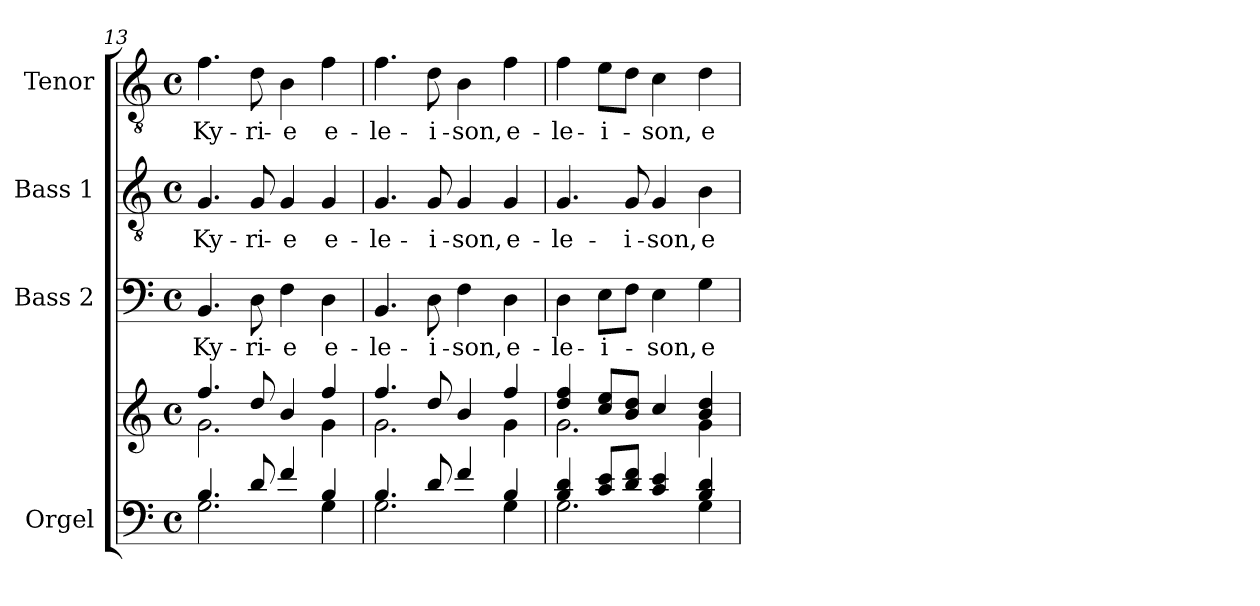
**kern	**kern	**kern	**text	**kern	**text	**kern	**text
*part4	*part4	*part3	*part3	*part2	*part2	*part1	*part1
*staff5	*staff4	*staff3	*staff3	*staff2	*staff2	*staff1	*staff1
*I"Orgel	*	*I"Bass 2	*	*I"Bass 1	*	*I"Tenor	*
*I'Org.	*	*I'B. 2	*	*I'B. 1	*	*I'T.	*
*clefF4	*clefG2	*clefF4	*	*clefGv2	*	*clefGv2	*
*k[]	*k[]	*k[]	*	*k[]	*	*k[]	*
*C:	*C:	*C:	*	*C:	*	*C:	*
*M4/4	*M4/4	*M4/4	*	*M4/4	*	*M4/4	*
*met(c)	*met(c)	*met(c)	*	*met(c)	*	*met(c)	*
=13	=13	=13	=13	=13	=13	=13	=13
*^	*^	*	*	*	*	*	*
!	!	!	!	!	!LO:LY:b	!	!LO:LY:b	!	!LO:LY:b
4.B/	2.G\	4.ff/	2.g\	4.BB/	Ky-	4.G/	Ky-	4.f\	Ky-
!	!	!	!	!	!LO:LY:b	!	!LO:LY:b	!	!LO:LY:b
8d/	.	8dd/	.	8D\	-ri-	8G/	-ri-	8d\	-ri-
!	!	!	!	!	!LO:LY:b	!	!LO:LY:b	!	!LO:LY:b
4f/	.	4b/	.	4F\	-e	4G/	-e	4B\	-e
!	!	!	!	!	!LO:LY:b	!	!LO:LY:b	!	!LO:LY:b
4B/	4G\	4ff/	4g\	4D\	e-	4G/	e-	4f\	e-
=14	=14	=14	=14	=14	=14	=14	=14	=14	=14
!	!	!	!	!	!LO:LY:b	!	!LO:LY:b	!	!LO:LY:b
4.B/	2.G\	4.ff/	2.g\	4.BB/	-le-	4.G/	-le-	4.f\	-le-
!	!	!	!	!	!LO:LY:b	!	!LO:LY:b	!	!LO:LY:b
8d/	.	8dd/	.	8D\	-i-	8G/	-i-	8d\	-i-
!	!	!	!	!	!LO:LY:b	!	!LO:LY:b	!	!LO:LY:b
4f/	.	4b/	.	4F\	-son,	4G/	-son,	4B\	-son,
!	!	!	!	!	!LO:LY:b	!	!LO:LY:b	!	!LO:LY:b
4B/	4G\	4ff/	4g\	4D\	e-	4G/	e-	4f\	e-
=15	=15	=15	=15	=15	=15	=15	=15	=15	=15
!	!	!	!	!	!LO:LY:b	!	!LO:LY:b	!	!LO:LY:b
4B/ 4d/	2.G\	4dd/ 4ff/	2.g\	4D\	-le-	4.G/	-le-	4f\	-le-
!	!	!	!	!	!LO:LY:b	!	!	!	!LO:LY:b
8c/ 8e/L	.	8cc/ 8ee/L	.	8E\L	-i-	.	.	8e\L	-i-
!	!	!	!	!	!	!	!LO:LY:b	!	!
8d/ 8f/J	.	8b/ 8dd/J	.	8F\J	.	8G/	-i-	8d\J	.
!	!	!	!	!	!LO:LY:b	!	!LO:LY:b	!	!LO:LY:b
4c/ 4e/	.	4cc/	.	4E\	-son,	4G/	-son,	4c\	-son,
!	!	!	!	!	!LO:LY:b	!	!LO:LY:b	!	!LO:LY:b
4B/ 4d/	4G\	4b/ 4dd/	4g\	4G\	e-	4B\	e-	4d\	e-
*v	*v	*	*	*	*	*	*	*	*
*	*v	*v	*	*	*	*	*	*
=	=	=	=	=	=	=	=
*-	*-	*-	*-	*-	*-	*-	*-
